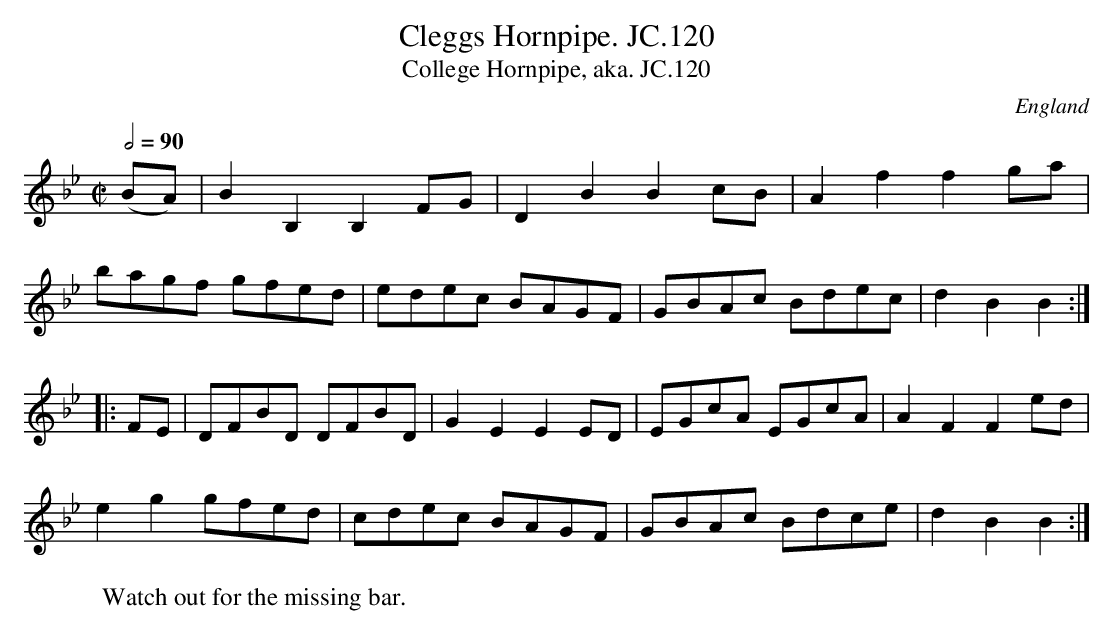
X:1
T:Cleggs Hornpipe. JC.120
T:College Hornpipe, aka. JC.120
L:1/8
M:C|
O:England
Q:2/4=90
K:Bb
(BA)|\
B2B,2 B,2FG|D2B2 B2cB|A2f2 f2ga|!
bagf gfed|edec BAGF|GBAc Bdec|d2B2 B2:|!
|:FE|DFBD DFBD|G2E2 E2ED|EGcA EGcA|A2F2 F2ed|!
e2g2 gfed|cdec BAGF|GBAc Bdce|d2B2 B2:|
W:Watch out for the missing bar.
